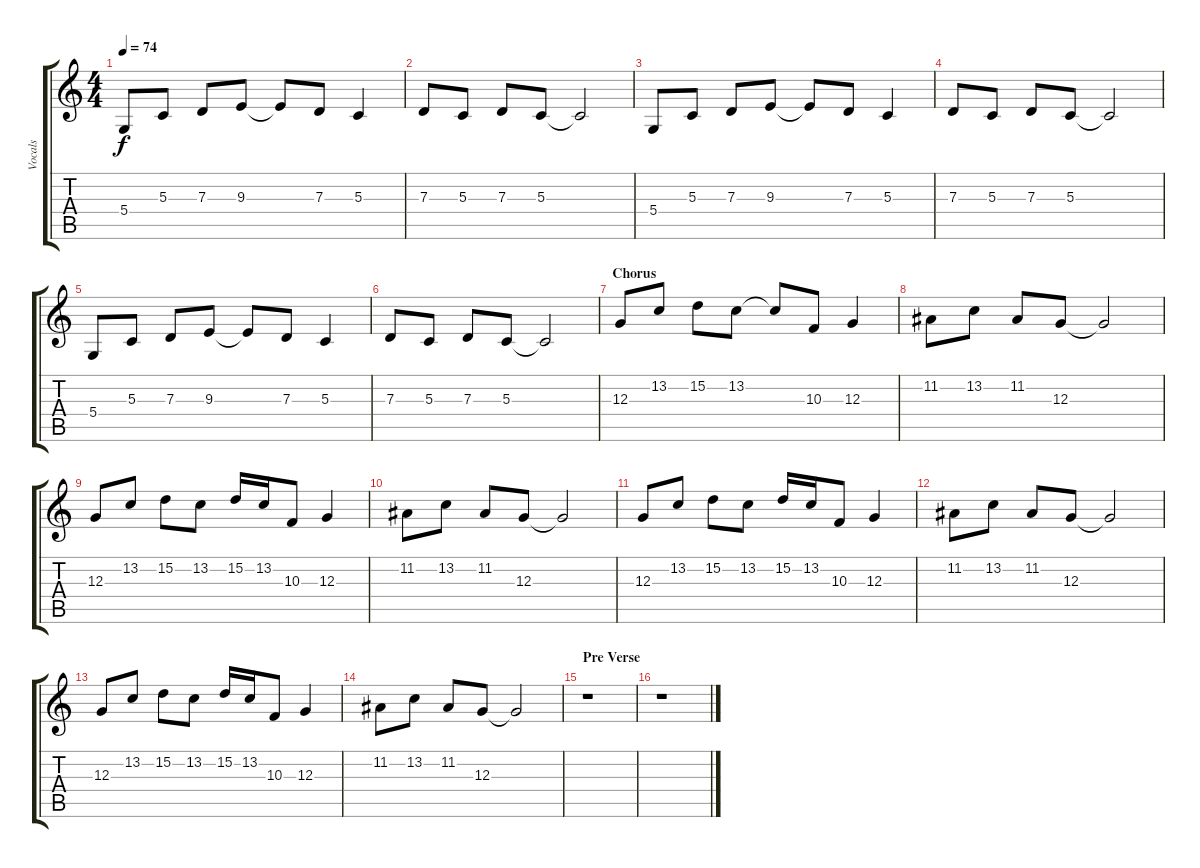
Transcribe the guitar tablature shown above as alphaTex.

\track ("Vocals" "Vocals") {instrument lead1square}
\staff {score tabs}
\tuning (E4 B3 G3 D3 A2 E2) {hide}
\ts (4 4)
\tempo 74
\clef g2
\ks c
5.4.8{dy f} 5.3.8 7.3.8 9.3.8 9.3{t}.8 7.3.8 5.3.4 |
7.3.8 5.3.8 7.3.8 5.3.8 5.3{t}.2 |
5.4.8 5.3.8 7.3.8 9.3.8 9.3{t}.8 7.3.8 5.3.4 |
7.3.8 5.3.8 7.3.8 5.3.8 5.3{t}.2 |
5.4.8 5.3.8 7.3.8 9.3.8 9.3{t}.8 7.3.8 5.3.4 |
7.3.8 5.3.8 7.3.8 5.3.8 5.3{t}.2 |
\section ("" "Chorus")
12.3.8 13.2.8 15.2.8 13.2.8 13.2{t}.8 10.3.8 12.3.4 |
11.2.8 13.2.8 11.2.8 12.3.8 12.3{t}.2 |
12.3.8 13.2.8 15.2.8 13.2.8 15.2.16 13.2.16 10.3.8 12.3.4 |
11.2.8 13.2.8 11.2.8 12.3.8 12.3{t}.2 |
12.3.8 13.2.8 15.2.8 13.2.8 15.2.16 13.2.16 10.3.8 12.3.4 |
11.2.8 13.2.8 11.2.8 12.3.8 12.3{t}.2 |
12.3.8 13.2.8 15.2.8 13.2.8 15.2.16 13.2.16 10.3.8 12.3.4 |
11.2.8 13.2.8 11.2.8 12.3.8 12.3{t}.2 |
\section ("" "Pre Verse")
r.1 |
r.1
